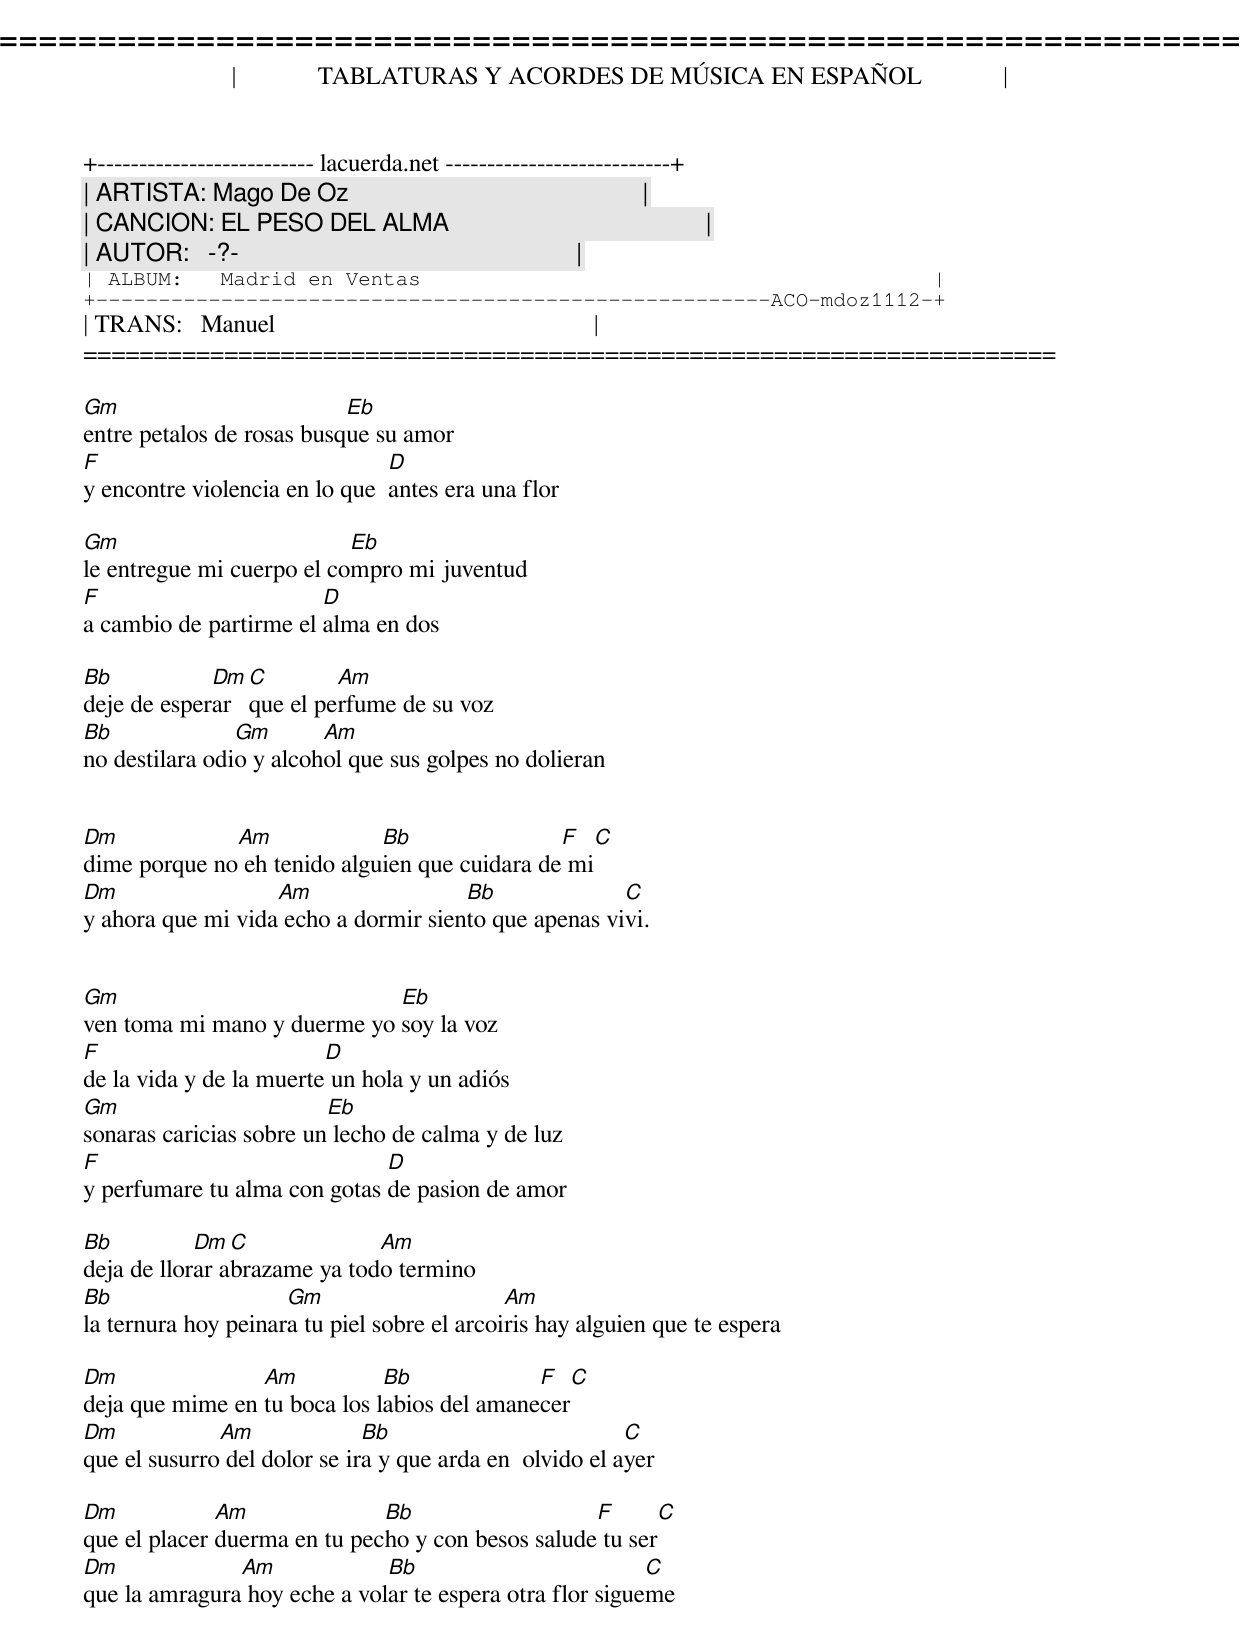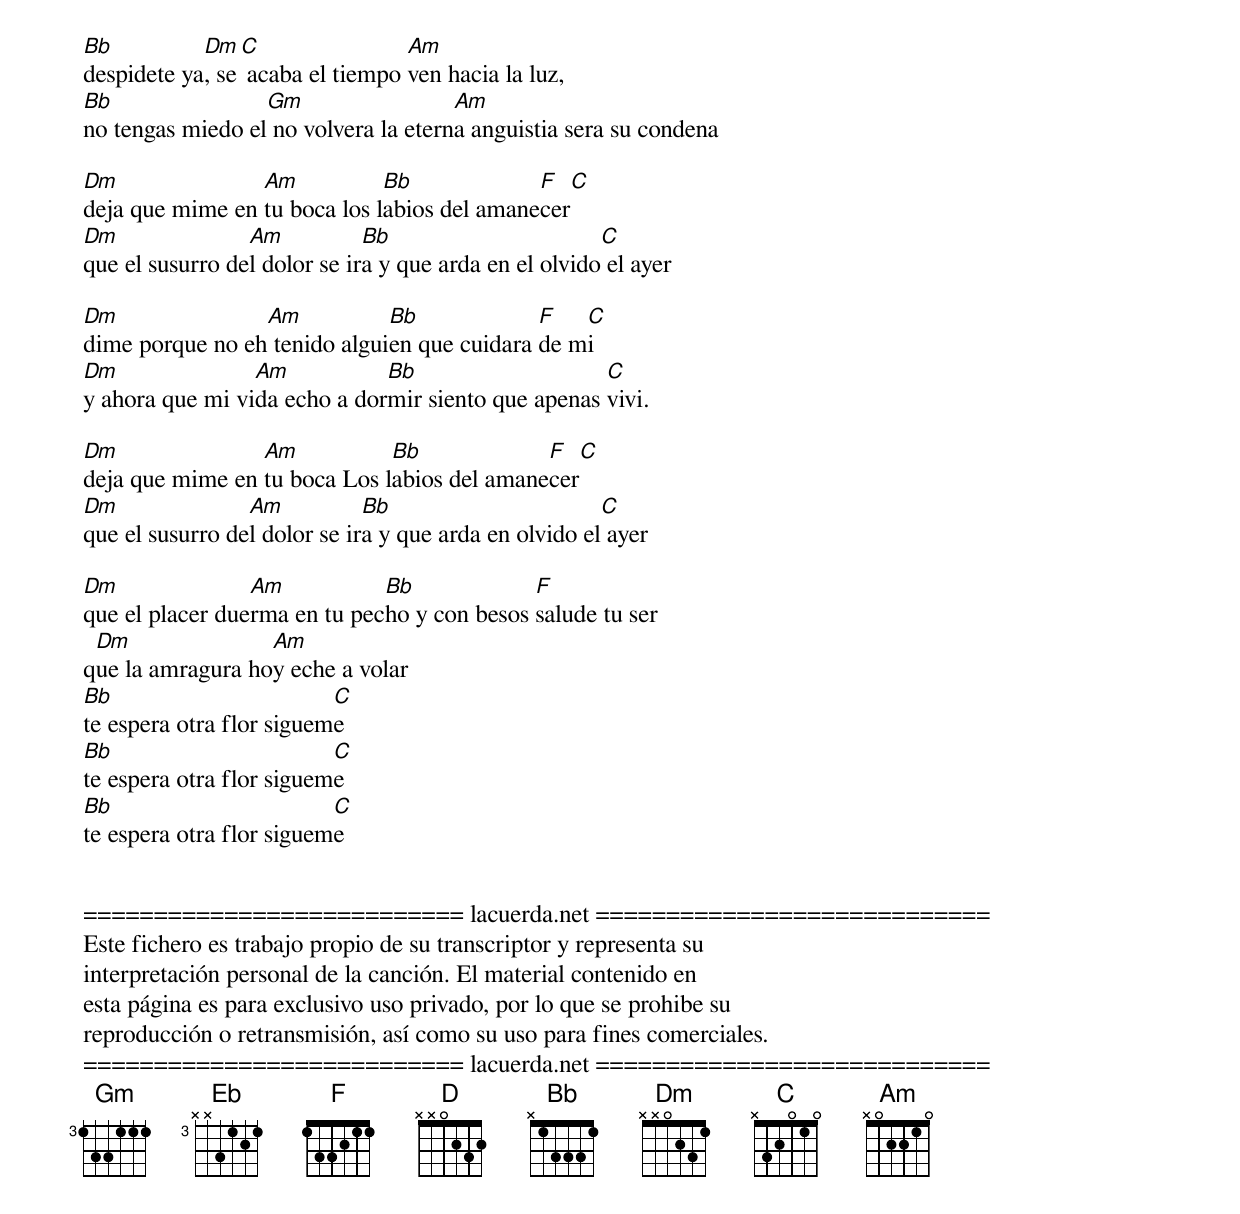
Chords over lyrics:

=====================================================================
|             TABLATURAS Y ACORDES DE MÚSICA EN ESPAÑOL             |
+-------------------------- lacuerda.net ---------------------------+
| ARTISTA: Mago De Oz                                               |
| CANCION: EL PESO DEL ALMA                                         |
| AUTOR:   -?-                                                      |
| ALBUM:   Madrid en Ventas                                         |
+------------------------------------------------------ACO-mdoz1112-+
| TRANS:   Manuel                                                   |
=====================================================================

Gm                         Eb
entre petalos de rosas busque su amor
F                               D
y encontre violencia en lo que  antes era una flor

Gm                         Eb
le entregue mi cuerpo el compro mi juventud
F                       D
a cambio de partirme el alma en dos

Bb           Dm C        Am
deje de esperar que el perfume de su voz
Bb              Gm       Am
no destilara odio y alcohol que sus golpes no dolieran


Dm            Am             Bb                F   C
dime porque no eh tenido alguien que cuidara de mi
Dm                 Am                 Bb              C
y ahora que mi vida echo a dormir siento que apenas vivi.


Gm                           Eb
ven toma mi mano y duerme yo soy la voz
F                        D
de la vida y de la muerte un hola y un adiós
Gm                       Eb
sonaras caricias sobre un lecho de calma y de luz
F                             D
y perfumare tu alma con gotas de pasion de amor

Bb          Dm  C             Am
deja de llorar abrazame ya todo termino
Bb                   Gm                      Am
la ternura hoy peinara tu piel sobre el arcoiris hay alguien que te espera

Dm               Am           Bb             F   C
deja que mime en tu boca los labios del amanecer
Dm            Am              Bb                          C
que el susurro del dolor se ira y que arda en  olvido el ayer

Dm            Am              Bb                   F      C
que el placer duerma en tu pecho y con besos salude tu ser
Dm             Am             Bb                          C
que la amragura hoy eche a volar te espera otra flor sigueme


Bb          Dm  C                Am
despidete ya, se acaba el tiempo ven hacia la luz,
Bb                Gm                  Am
no tengas miedo el no volvera la eterna anguistia sera su condena

Dm               Am           Bb             F   C
deja que mime en tu boca los labios del amanecer
Dm               Am           Bb                       C
que el susurro del dolor se ira y que arda en el olvido el ayer

Dm               Am           Bb             F   C
dime porque no eh tenido alguien que cuidara de mi
Dm               Am           Bb                    C
y ahora que mi vida echo a dormir siento que apenas vivi.

Dm               Am           Bb             F   C
deja que mime en tu boca Los labios del amanecer
Dm               Am           Bb                       C
que el susurro del dolor se ira y que arda en olvido el ayer

Dm               Am           Bb             F
que el placer duerma en tu pecho y con besos salude tu ser
 Dm               Am
que la amragura hoy eche a volar
Bb                        C
te espera otra flor sigueme
Bb                        C
te espera otra flor sigueme
Bb                        C
te espera otra flor sigueme


=========================== lacuerda.net ============================
Este fichero es trabajo propio de su transcriptor y representa su
interpretación personal de la canción. El material contenido en
esta página es para exclusivo uso privado, por lo que se prohibe su
reproducción o retransmisión, así como su uso para fines comerciales.
=========================== lacuerda.net ============================
